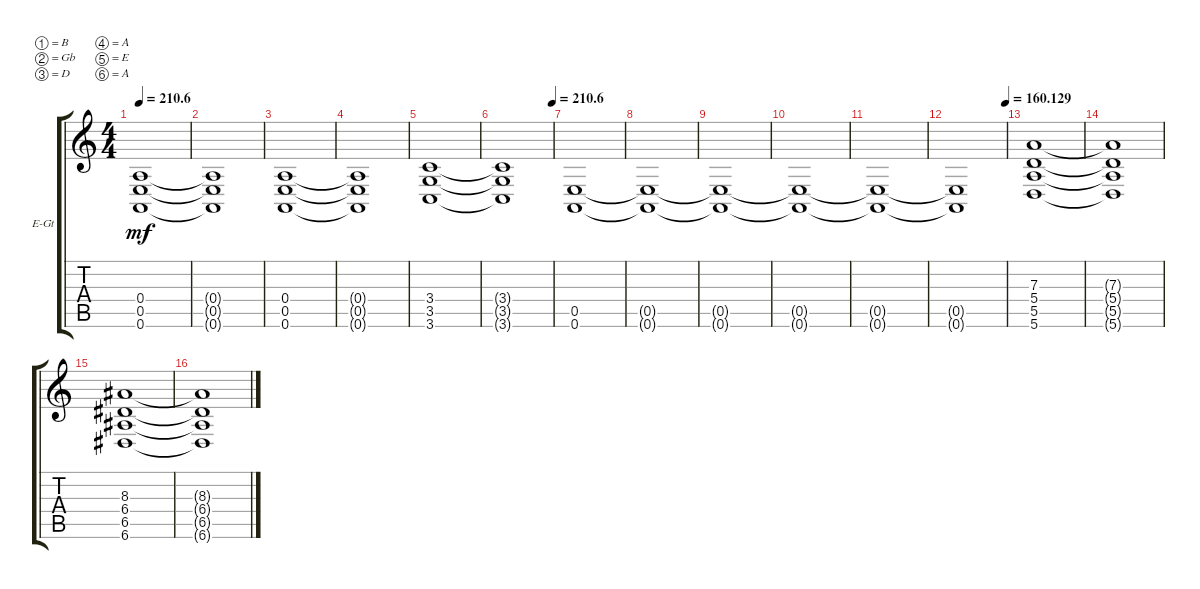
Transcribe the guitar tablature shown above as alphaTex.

\bracketExtendMode groupsimilarinstruments
\firstSystemTrackNameOrientation horizontal
\otherSystemsTrackNameOrientation horizontal
\track ("Electric Guitar 2" "E-Gt") {instrument distortionguitar}
\staff {score tabs}
\tuning (B3 Gb3 D3 A2 E2 A1)
\ts (4 4)
\tempo
210.6
\accidentals auto
\clef g2
\ottava regular
\simile none
\ks c
(0.6 0.5 0.4).1{dy mf} |
(0.4{t} 0.5{t} 0.6{t}).1 |
(0.4 0.5 0.6).1 |
(0.6{t} 0.5{t} 0.4{t}).1 |
(3.4 3.5 3.6).1 |
\tempo (210.6 1)
(3.6{t} 3.5{t} 3.4{t}).1 |
(0.6 0.5).1 |
(0.5{t} 0.6{t}).1 |
(0.6{t} 0.5{t}).1 |
(0.5{t} 0.6{t}).1 |
(0.5{t} 0.6{t}).1 |
\tempo (160.129 1)
(0.6{t} 0.5{t}).1 |
(7.3 5.4 5.5 5.6).1 |
(5.4{t} 5.5{t} 5.6{t} 7.3{t}).1 |
(6.4 6.5 6.6 8.3).1 |
(6.4{t} 6.5{t} 6.6{t} 8.3{t}).1
